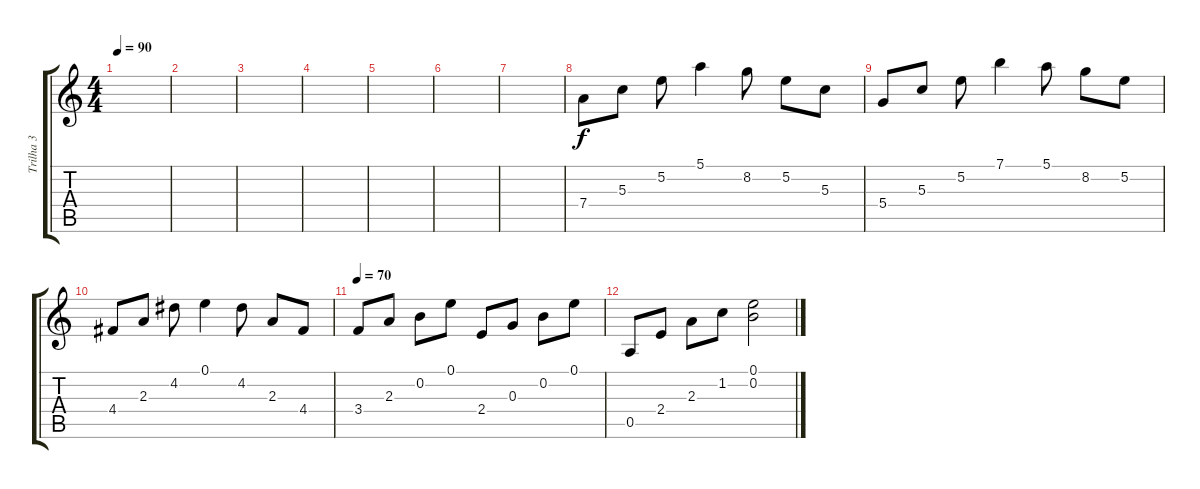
\track ("Trilha 3" "Trilha 3") {instrument electricguitarclean}
\staff {score tabs}
\tuning (E4 B3 G3 D3 A2 E2) {hide}
\ts (4 4)
\tempo 90
\clef g2
\ks c
|
|
|
|
|
|
|
7.4.8 5.3.8 5.2.8 5.1.4 8.2.8 5.2.8 5.3.8 |
5.4.8 5.3.8 5.2.8 7.1.4 5.1.8 8.2.8 5.2.8 |
4.4.8 2.3.8 4.2.8 0.1.4 4.2.8 2.3.8 4.4.8 |
\tempo 70
3.4.8 2.3.8 0.2.8 0.1.8 2.4.8 0.3.8 0.2.8 0.1.8 |
0.5.8 2.4.8 2.3.8 1.2.8 (0.1 0.2).2
